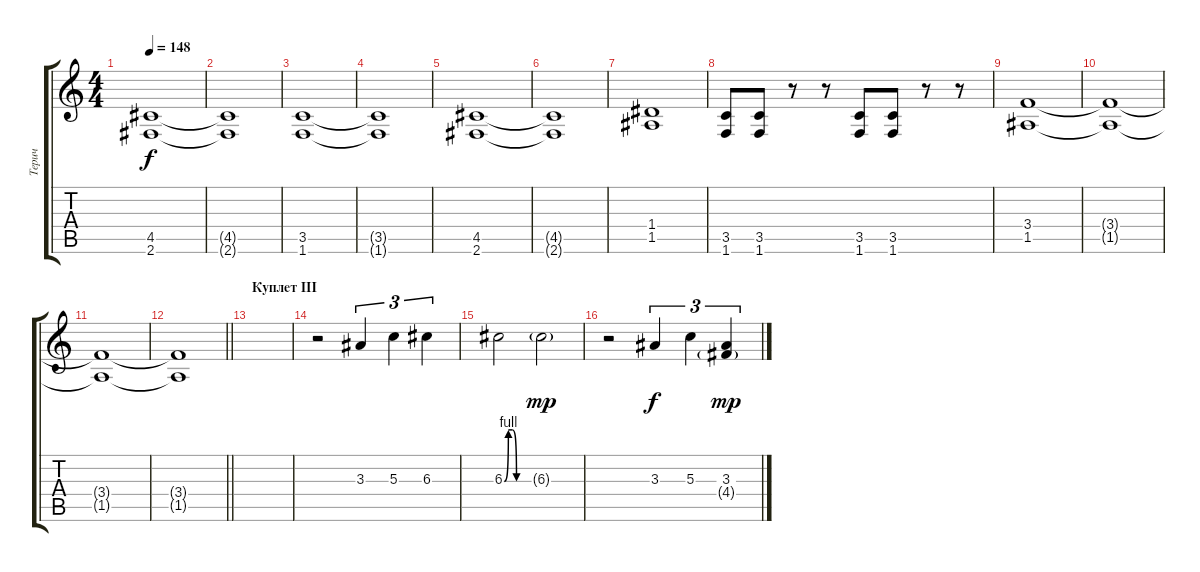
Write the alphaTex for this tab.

\track ("Терич" "Терич") {instrument distortionguitar}
\staff {score tabs}
\tuning (E4 B3 G3 D3 A2 E2) {hide}
\ts (4 4)
\tempo 148
\clef g2
\ks c
(4.5 2.6).1{dy f} |
(4.5{t} 2.6{t}).1 |
(3.5 1.6).1 |
(3.5{t} 1.6{t}).1 |
(4.5 2.6).1 |
(4.5{t} 2.6{t}).1 |
(1.4 1.5).1 |
(3.5 1.6).8 (3.5 1.6).8 r.8 r.8 (3.5 1.6).8 (3.5 1.6).8 r.8 r.8 |
(3.4 1.5).1 |
(3.4{t} 1.5{t}).1 |
(3.4{t} 1.5{t}).1 |
\barLineRight lightlight
(3.4{t} 1.5{t}).1 |
\section ("" "Куплет III")
|
r.2 3.3.4{tu (3 2) instrument electricguitarjazz} 5.3.4{tu (3 2)} 6.3.4{tu (3 2)} |
6.3{be (custom 0 0 10 4 20 4 30 0 60 0)}.2 6.3{g}.2{dy mp} |
r.2 3.3.4{tu (3 2) dy f} 5.3.4{tu (3 2)} (3.3 4.4{g}).4{tu (3 2) dy mp}
